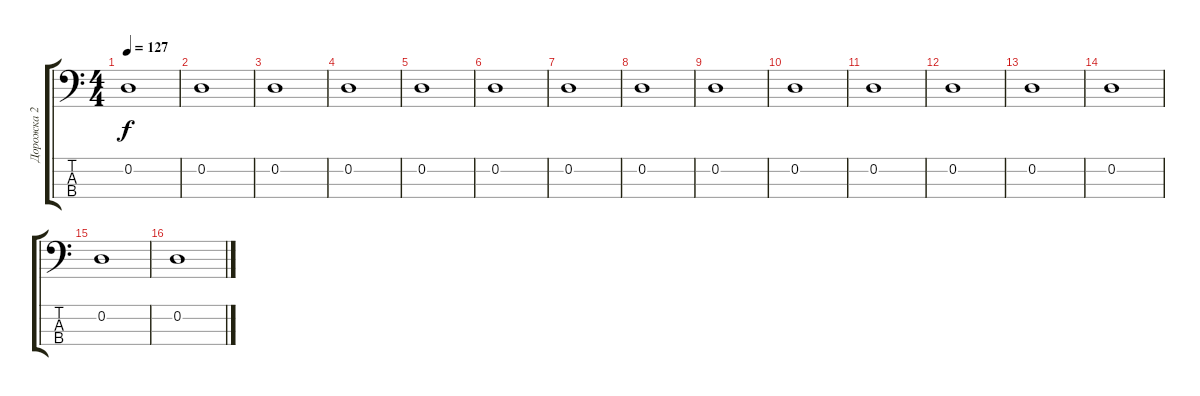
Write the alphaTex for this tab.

\track ("Дорожка 2" "Дорожка 2") {instrument electricbassfinger}
\staff {score tabs}
\tuning (G2 D2 A1 E1) {hide}
\ts (4 4)
\tempo 127
\clef f4
\ks c
0.2.1{dy f} |
0.2.1 |
0.2.1 |
0.2.1 |
0.2.1 |
0.2.1 |
0.2.1 |
0.2.1 |
0.2.1 |
0.2.1 |
0.2.1 |
0.2.1 |
0.2.1 |
0.2.1 |
0.2.1 |
0.2.1
